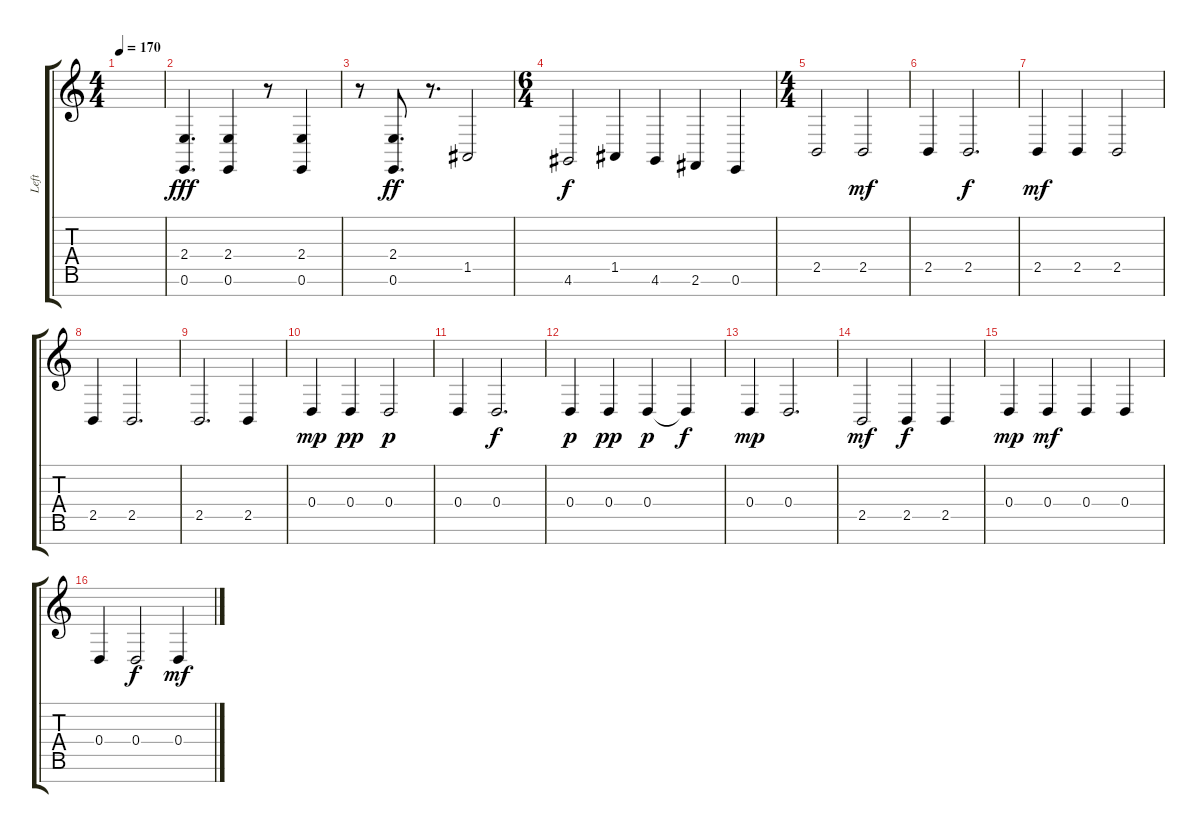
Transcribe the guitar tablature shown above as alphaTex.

\track ("Left" "Left") {instrument acousticgrandpiano}
\staff {score tabs}
\tuning (E4 B3 G3 D3 A2 E2 B1) {hide}
\ts (4 4)
\tempo 170
\clef g2
\ks c
|
(2.4 0.6).4{d dy fff} (2.4 0.6).4 r.8 (2.4 0.6).4 |
r.8 (2.4 0.6).8{d dy ff} r.8{d} 1.5.2 |
\ts (6 4)
4.6.2{dy f} 1.5.4 4.6.4 2.6.4 0.6.4 |
\ts (4 4)
2.5.2 2.5.2{dy mf} |
2.5.4 2.5.2{d dy f} |
2.5.4{dy mf} 2.5.4 2.5.2 |
2.5.4 2.5.2{d} |
2.5.2{d} 2.5.4 |
0.4.4{dy mp} 0.4.4{dy pp} 0.4.2{dy p} |
0.4.4 0.4.2{d dy f} |
0.4.4{dy p} 0.4.4{dy pp} 0.4.4{dy p} 0.4{t}.4{dy f} |
0.4.4{dy mp} 0.4.2{d} |
2.5.2{dy mf} 2.5.4{dy f} 2.5.4 |
0.4.4{dy mp} 0.4.4{dy mf} 0.4.4 0.4.4 |
0.4.4 0.4.2{dy f} 0.4.4{dy mf}
